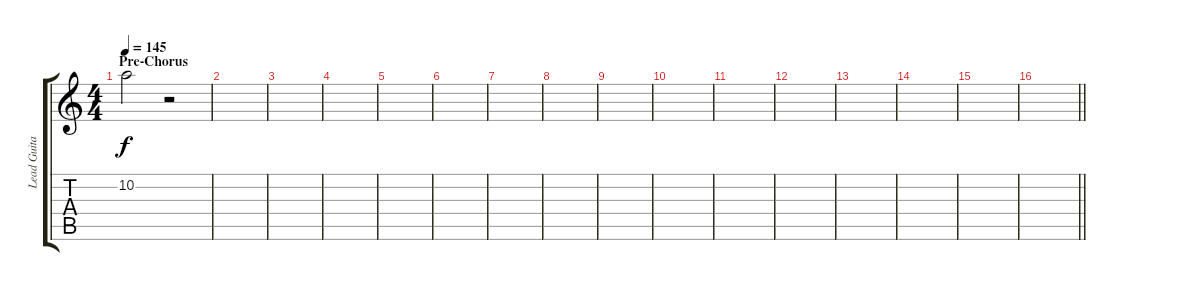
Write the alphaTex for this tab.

\track ("Lead Guitar" "Lead Guita") {instrument distortionguitar}
\staff {score tabs}
\tuning (E4 B3 G3 D3 A2 E2) {hide}
\ts (4 4)
\section ("" "Pre-Chorus")
\tempo 145
\clef g2
\ks c
10.2{t}.2{dy f} r.2 |
|
|
|
|
|
|
|
|
|
|
|
|
|
|
\barLineRight lightlight
